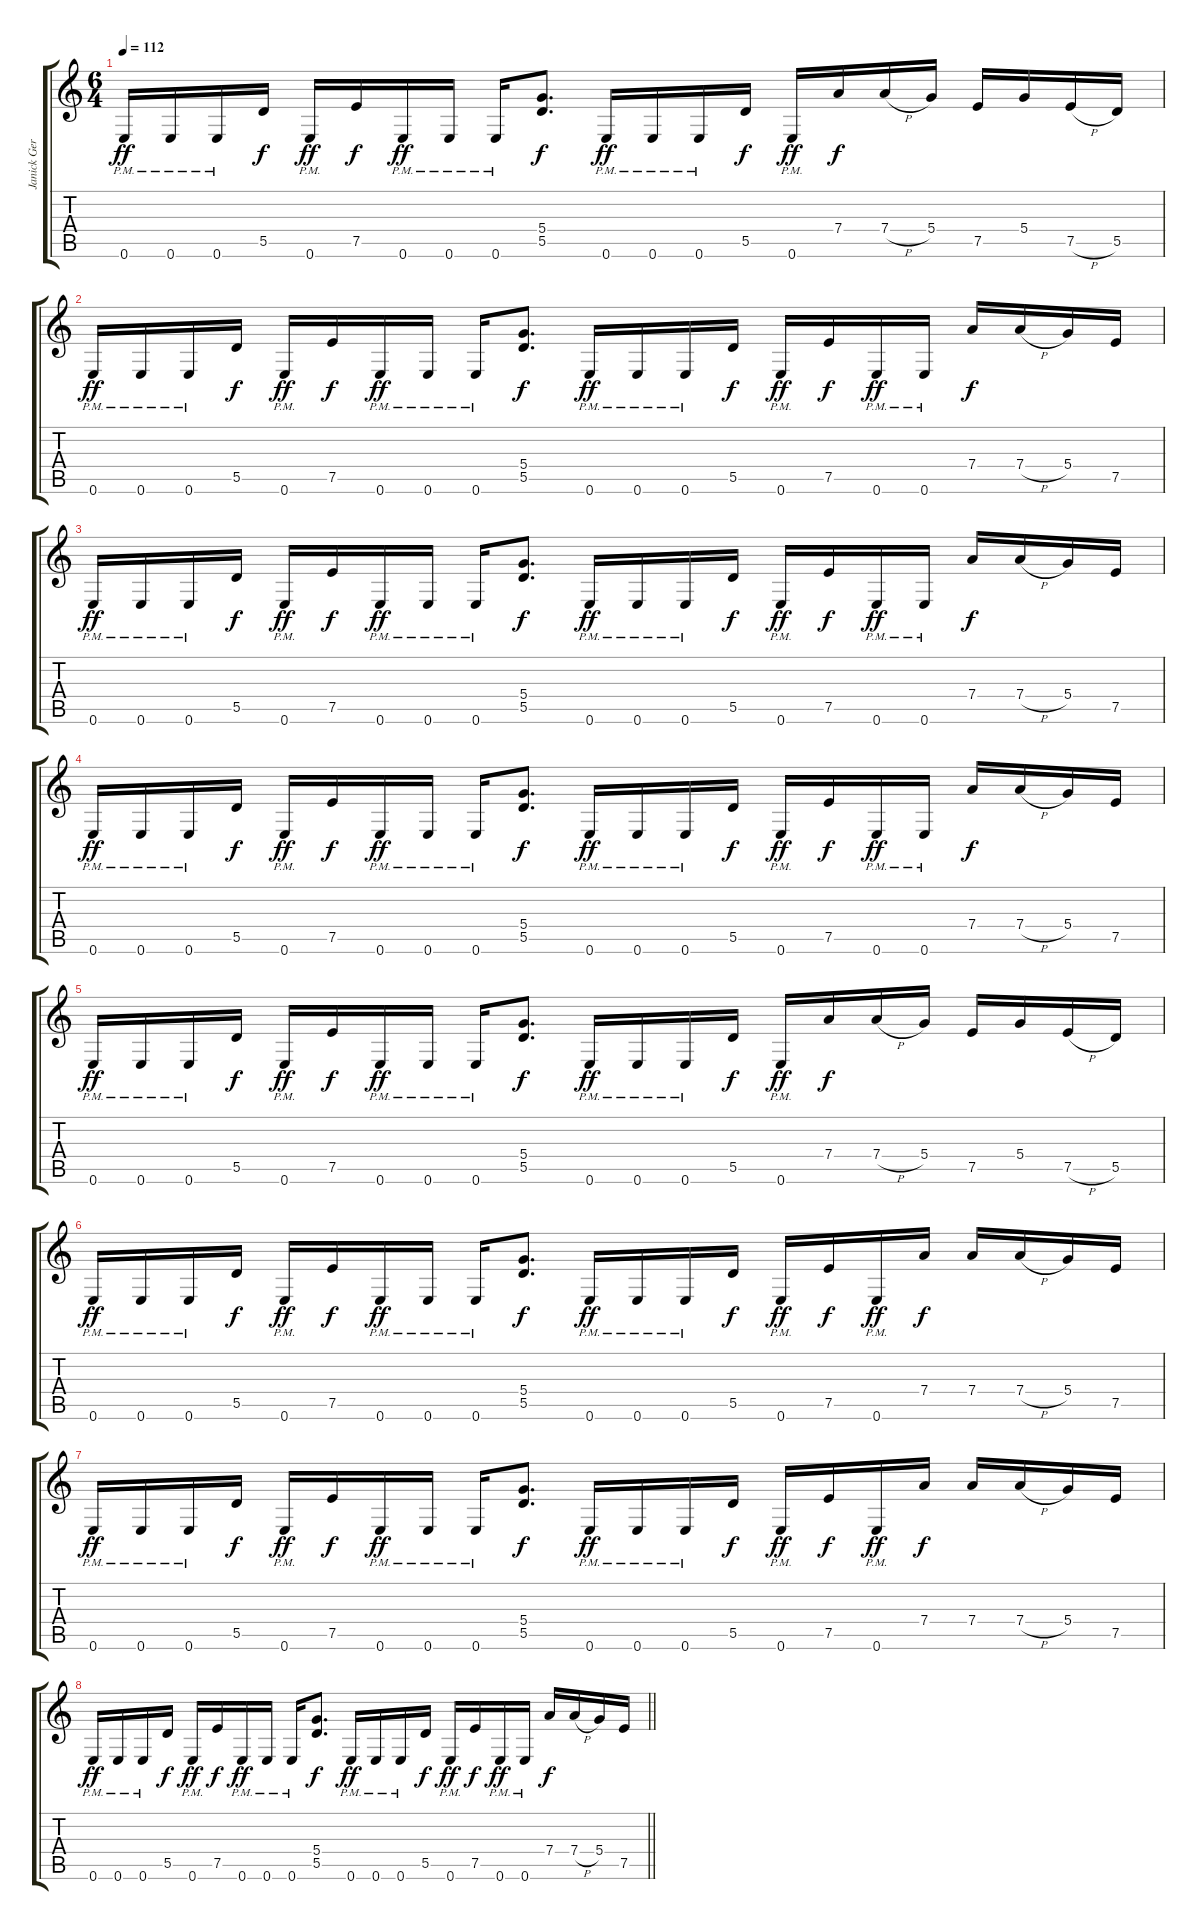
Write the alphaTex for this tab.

\track ("Janick Gers" "Janick Ger") {instrument distortionguitar}
\staff {score tabs}
\tuning (E4 B3 G3 D3 A2 E2) {hide}
\ts (6 4)
\tempo 112
\clef g2
\ks c
0.6{pm}.16{dy ff} 0.6{pm}.16 0.6{pm}.16 5.5.16{dy f} 0.6{pm}.16{dy ff} 7.5.16{dy f} 0.6{pm}.16{dy ff} 0.6{pm}.16 0.6{pm}.16 (5.4 5.5).8{d dy f} 0.6{pm}.16{dy ff} 0.6{pm}.16 0.6{pm}.16 5.5.16{dy f} 0.6{pm}.16{dy ff} 7.4.16{dy f} 7.4{h}.16 5.4.16 7.5.16 5.4.16 7.5{h}.16 5.5.16 |
0.6{pm}.16{dy ff} 0.6{pm}.16 0.6{pm}.16 5.5.16{dy f} 0.6{pm}.16{dy ff} 7.5.16{dy f} 0.6{pm}.16{dy ff} 0.6{pm}.16 0.6{pm}.16 (5.4 5.5).8{d dy f} 0.6{pm}.16{dy ff} 0.6{pm}.16 0.6{pm}.16 5.5.16{dy f} 0.6{pm}.16{dy ff} 7.5.16{dy f} 0.6{pm}.16{dy ff} 0.6{pm}.16 7.4.16{dy f} 7.4{h}.16 5.4.16 7.5.16 |
0.6{pm}.16{dy ff} 0.6{pm}.16 0.6{pm}.16 5.5.16{dy f} 0.6{pm}.16{dy ff} 7.5.16{dy f} 0.6{pm}.16{dy ff} 0.6{pm}.16 0.6{pm}.16 (5.4 5.5).8{d dy f} 0.6{pm}.16{dy ff} 0.6{pm}.16 0.6{pm}.16 5.5.16{dy f} 0.6{pm}.16{dy ff} 7.5.16{dy f} 0.6{pm}.16{dy ff} 0.6{pm}.16 7.4.16{dy f} 7.4{h}.16 5.4.16 7.5.16 |
0.6{pm}.16{dy ff} 0.6{pm}.16 0.6{pm}.16 5.5.16{dy f} 0.6{pm}.16{dy ff} 7.5.16{dy f} 0.6{pm}.16{dy ff} 0.6{pm}.16 0.6{pm}.16 (5.4 5.5).8{d dy f} 0.6{pm}.16{dy ff} 0.6{pm}.16 0.6{pm}.16 5.5.16{dy f} 0.6{pm}.16{dy ff} 7.5.16{dy f} 0.6{pm}.16{dy ff} 0.6{pm}.16 7.4.16{dy f} 7.4{h}.16 5.4.16 7.5.16 |
0.6{pm}.16{dy ff} 0.6{pm}.16 0.6{pm}.16 5.5.16{dy f} 0.6{pm}.16{dy ff} 7.5.16{dy f} 0.6{pm}.16{dy ff} 0.6{pm}.16 0.6{pm}.16 (5.4 5.5).8{d dy f} 0.6{pm}.16{dy ff} 0.6{pm}.16 0.6{pm}.16 5.5.16{dy f} 0.6{pm}.16{dy ff} 7.4.16{dy f} 7.4{h}.16 5.4.16 7.5.16 5.4.16 7.5{h}.16 5.5.16 |
0.6{pm}.16{dy ff} 0.6{pm}.16 0.6{pm}.16 5.5.16{dy f} 0.6{pm}.16{dy ff} 7.5.16{dy f} 0.6{pm}.16{dy ff} 0.6{pm}.16 0.6{pm}.16 (5.4 5.5).8{d dy f} 0.6{pm}.16{dy ff} 0.6{pm}.16 0.6{pm}.16 5.5.16{dy f} 0.6{pm}.16{dy ff} 7.5.16{dy f} 0.6{pm}.16{dy ff} 7.4.16{dy f} 7.4.16 7.4{h}.16 5.4.16 7.5.16 |
0.6{pm}.16{dy ff} 0.6{pm}.16 0.6{pm}.16 5.5.16{dy f} 0.6{pm}.16{dy ff} 7.5.16{dy f} 0.6{pm}.16{dy ff} 0.6{pm}.16 0.6{pm}.16 (5.4 5.5).8{d dy f} 0.6{pm}.16{dy ff} 0.6{pm}.16 0.6{pm}.16 5.5.16{dy f} 0.6{pm}.16{dy ff} 7.5.16{dy f} 0.6{pm}.16{dy ff} 7.4.16{dy f} 7.4.16 7.4{h}.16 5.4.16 7.5.16 |
\barLineRight lightlight
0.6{pm}.16{dy ff} 0.6{pm}.16 0.6{pm}.16 5.5.16{dy f} 0.6{pm}.16{dy ff} 7.5.16{dy f} 0.6{pm}.16{dy ff} 0.6{pm}.16 0.6{pm}.16 (5.4 5.5).8{d dy f} 0.6{pm}.16{dy ff} 0.6{pm}.16 0.6{pm}.16 5.5.16{dy f} 0.6{pm}.16{dy ff} 7.5.16{dy f} 0.6{pm}.16{dy ff} 0.6{pm}.16 7.4.16{dy f} 7.4{h}.16 5.4.16 7.5.16
